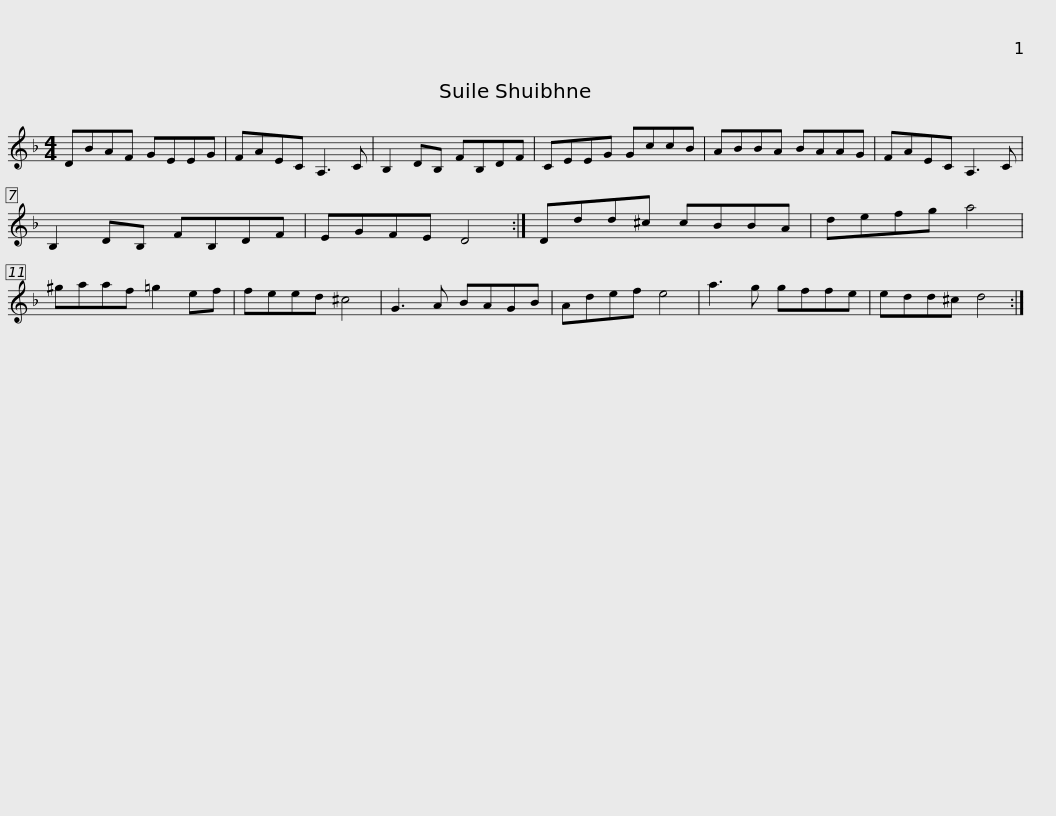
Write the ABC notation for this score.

X:1
L:1/8
M:4/4
I:linebreak $
K:F
V:1 treble
V:1
 DBAF GEEG | FAEC A,3 C | B,2 DB, FB,DF | CEEG GccB | ABBA BAAG |$ %5
 FAEC A,3 C | B,2 DB, FB,DF | EGFE D4 :| Ddd^c cBBA | defg a4 | %10
 ^gaaf =g2 ef |$ feed ^c4 | G3 A BAGB | Adef e4 | a3 g gffe | %15
 edd^c d4 :| %16
